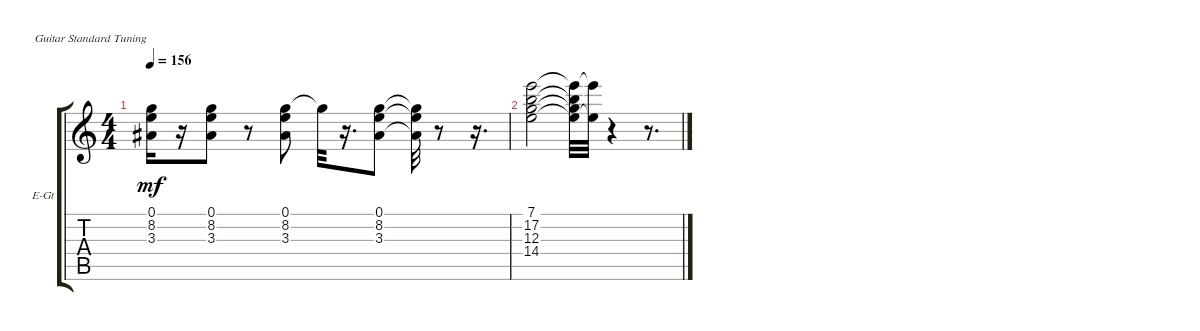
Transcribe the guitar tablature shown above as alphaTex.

\defaultSystemsLayout 4
\bracketExtendMode groupsimilarinstruments
\firstSystemTrackNameOrientation horizontal
\otherSystemsTrackNameOrientation horizontal
\track ("Electric Guitar" "E-Gt") {instrument electricguitarclean}
\staff {score tabs}
\tuning (E4 B3 G3 D3 A2 E2)
\ts (4 4)
\tempo 156
\clef g2
\ks c
(3.3 0.1 8.2).16{dy mf} r.16 (0.1 3.3 8.2).8 r.8 (0.1 3.3 8.2).8 8.2{t}.32 r.16{d} (0.1 3.3 8.2).8 (0.1{t} 3.3{t} 8.2{t}).32 r.8 r.16{d} |
(7.1 17.2 12.3 14.4).2 (7.1{t} 17.2{t} 12.3{t} 14.4{t}).32 (17.2{t} 14.4{t}).32 r.4 r.8{d}
